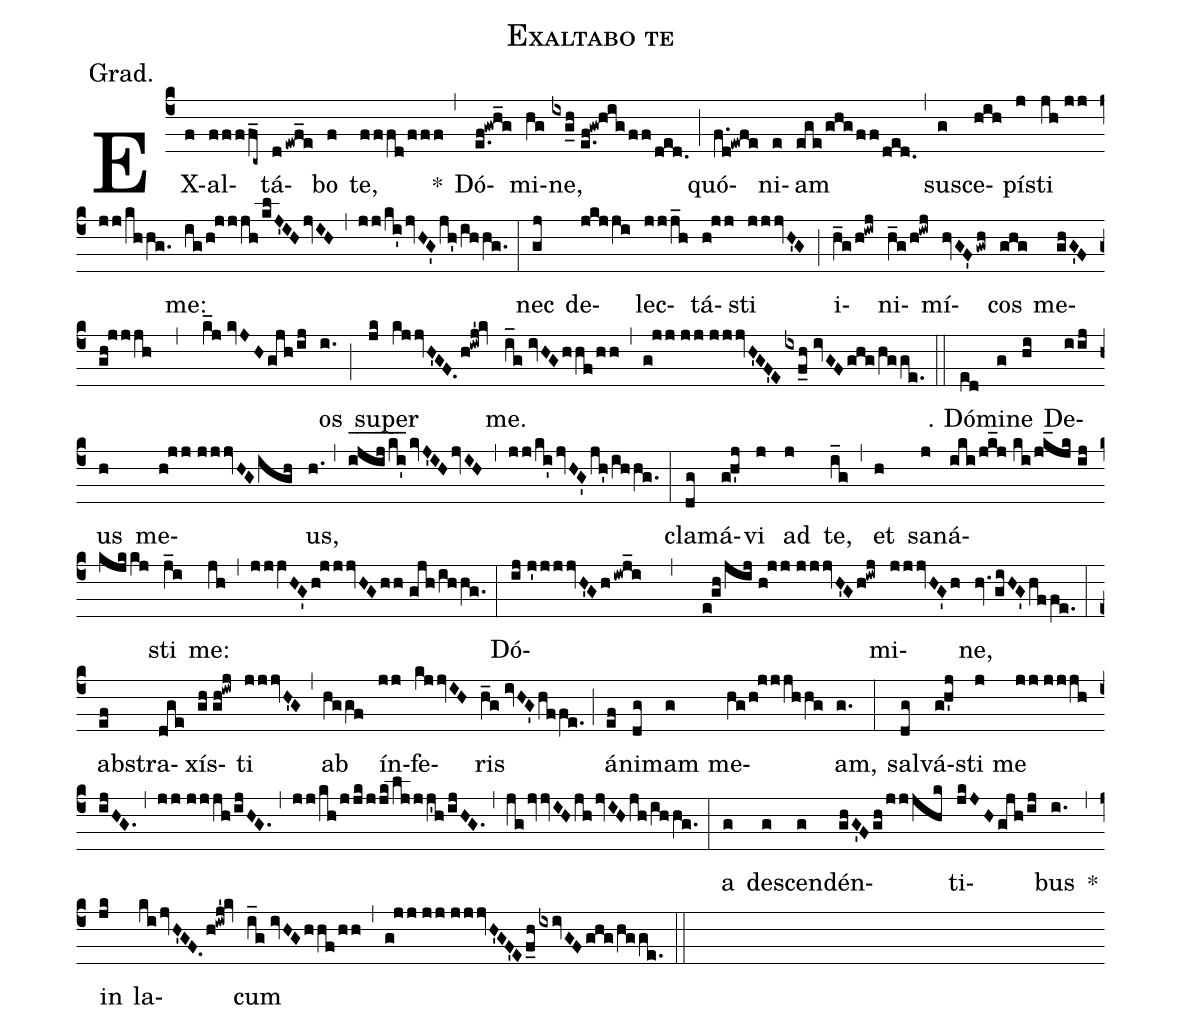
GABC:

name:Exaltabo te;
annotation:Grad.;
mode:3;
office-part:Gradual;
%%
(c4) EX(f)al(ffff_c~)tá(dewf_e)bo(f) te,(fffd/fff) *(,)
Dó(e.f!gwh_g)mi(hg)ne,(ixg_h//e.f!gw!hig/ff/ded.) (;)
quó(f.d!ewfe)ni(e)am(ege/ghg/ff/ded.) (,)
su(g)sce(hih)pí(j)sti(jh//jj//jj/khhg.) me:(ig/h!jjjh/klJ'IHjvIH) (,)
(jj/ki'jvHG'jh'/ihhg.) (:)
nec(gj) de(jkjji)lec(jjj_h)tá(h!jj)sti(jjjvH'G) (;)
i(h_g/h!iwj)ni(h_g/h!iwj)mí(hvGF'gwh)cos(ghg) me(ghG'Fgh!jjjh , k_j//kvJHgjh/ij)os(i.) (;)
su(jk)per(kj/jvH'GF.h!iwj'!kv) me.(i_g//ivHGhhf/hh) (,)
(g!jj//jj//jjjvH'GF'Eixf_h//ivGFghg/hgge.) (::)
℣. Dó(ed)mi(g)ne(hi) De(iij)us(h) me(h!jj//jjjvHGigh)us,(h.) (,)
(iji___jki'___kvJ'IHjvIH) (,)
(jj/ki'jvHG'jh'/ihhg.) (:)
cla(dg)má(g!h'j)vi(j) ad(j) te,(i_g) (,)
et(h) sa(j)ná(iki/jk_j//ki/jk_jk//ij/kjkkj)sti(j_i) me:(jh) (,)
(jjjVHG'h!jjjvHGhh//gjh/ihhg.) (:)
Dó(ij//j'jjjvH'Ghiwj_i , e!gh/jij//h!jj//jjjvH'Gh!iwj)mi(jjjvHG'h)ne,(hv.giHG'hffe.) (:)
ab(ef)stra(dge)xís(gh//gh!iwj)ti(jjjvH'G) (,)
ab(hggf) ín(jj)fe(kjjvIH)ris(h_g//ivHG'hffe.) (;)
á(ef)ni(dg)mam(g) me(hg/h!jjjhhg)am,(g.) (:)
sal(dg)vá(g!h'j)sti(j) me(jj//jjjh/ijHG.) (,)
(jj//jjjh/ijHG.) (,)
(jj/kh/jjk/jjk/ljjj'h/ijHG.) (,)
(jgjvvIHjh/jvIHjh/ihhg.) (:)
a(g) de(g)scen(g)dén(ghG'Fgh/jjjhk)ti(jkJHgjh/ij)bus(i.) *(,)
in(jk) la(kijvH'GF.h!iwj'!kv)cum(i_g//ivHGhhf/hh) (,)
(g!jj//jj//jjjvH'GF'Ef_hixivGFghg/hgge.) (::)
